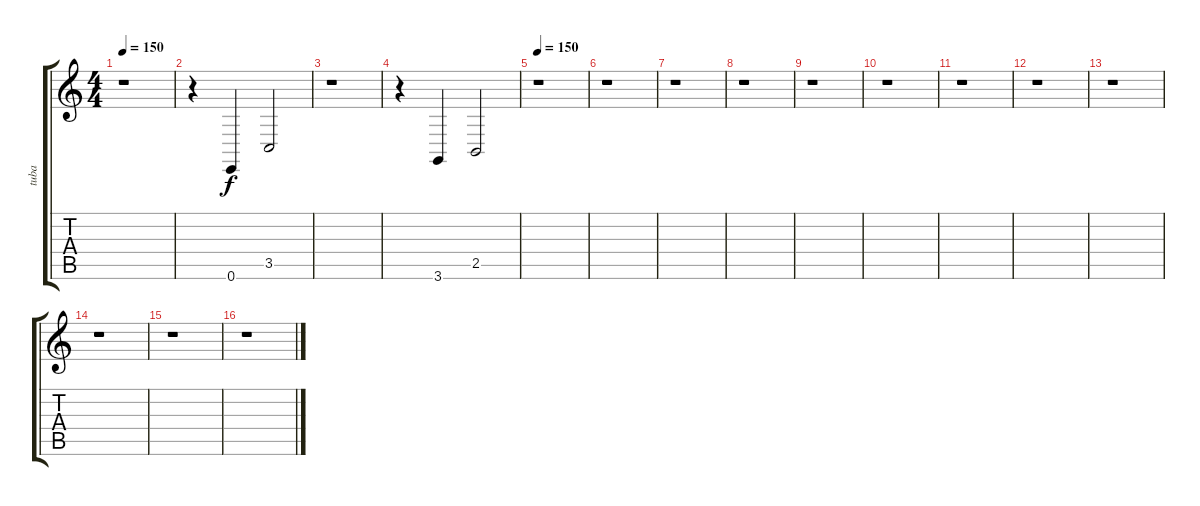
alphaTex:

\track ("tuba" "tuba") {instrument synthbrass2}
\staff {score tabs}
\tuning (E4 B3 G3 D3 A2 E2) {hide}
\ts (4 4)
\tempo 150
\clef g2
\ks c
r.1{dy f} |
r.4 0.6.4 3.5.2 |
r.1 |
r.4 3.6.4 2.5.2 |
\tempo 150
r.1 |
r.1 |
r.1 |
r.1 |
r.1 |
r.1 |
r.1 |
r.1 |
r.1 |
r.1 |
r.1 |
r.1
